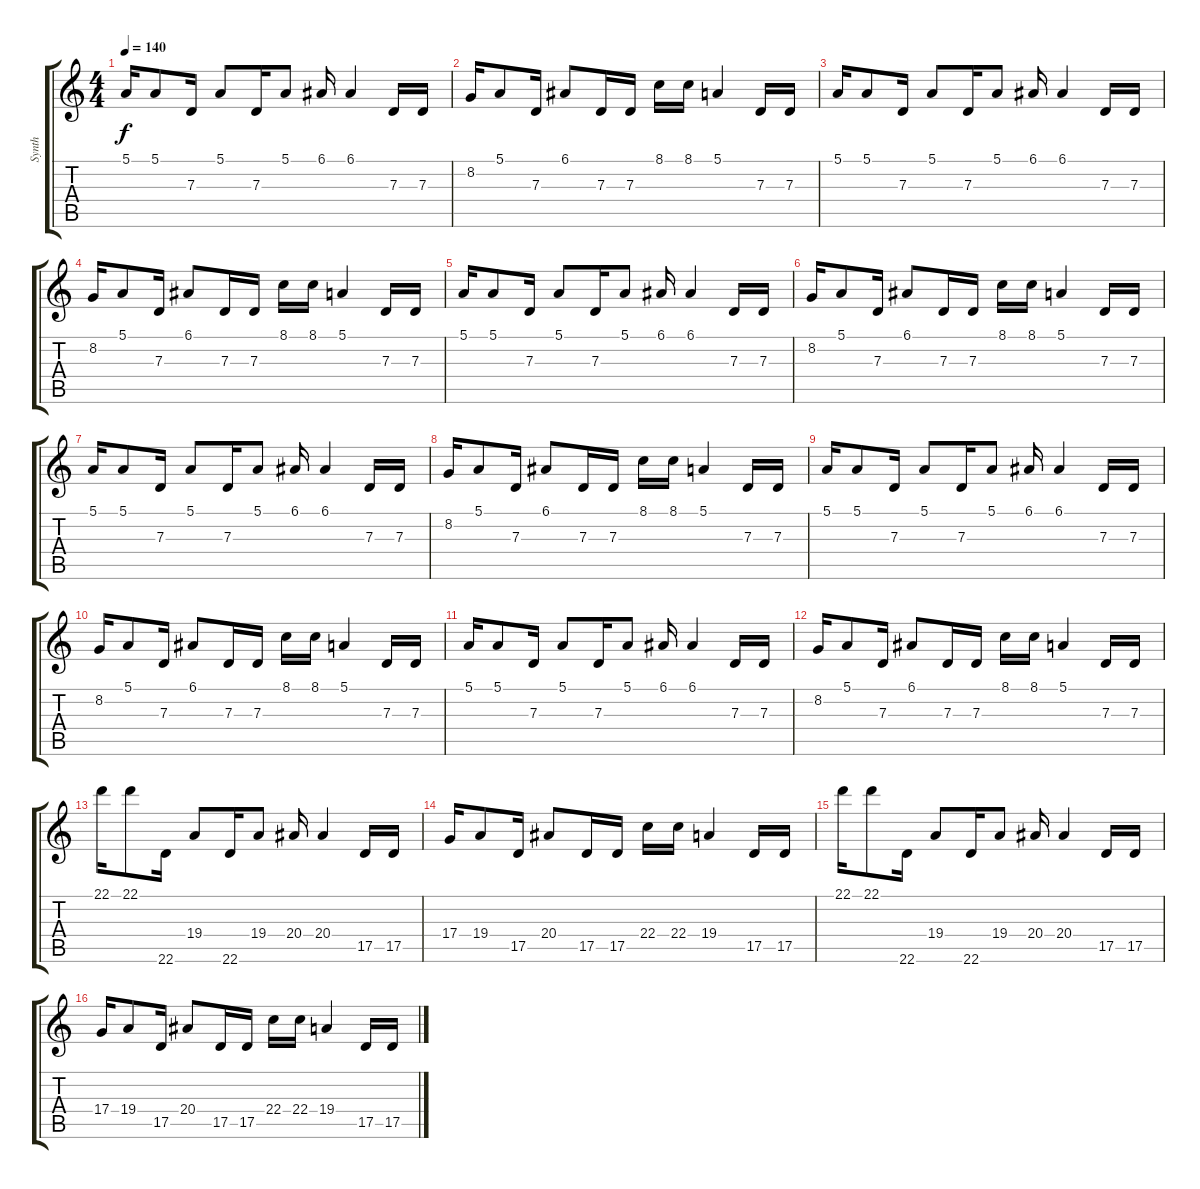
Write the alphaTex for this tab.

\track ("Synth" "Synth") {instrument lead5charang}
\staff {score tabs}
\tuning (E4 B3 G3 D3 A2 E2) {hide}
\ts (4 4)
\tempo 140
\clef g2
\ks c
5.1.16{dy f} 5.1.8 7.3.16 5.1.8 7.3.16 5.1.8 6.1.16 6.1.4 7.3.16 7.3.16 |
8.2.16 5.1.8 7.3.16 6.1.8 7.3.16 7.3.16 8.1.16 8.1.16 5.1.4 7.3.16 7.3.16 |
5.1.16 5.1.8 7.3.16 5.1.8 7.3.16 5.1.8 6.1.16 6.1.4 7.3.16 7.3.16 |
8.2.16 5.1.8 7.3.16 6.1.8 7.3.16 7.3.16 8.1.16 8.1.16 5.1.4 7.3.16 7.3.16 |
5.1.16 5.1.8 7.3.16 5.1.8 7.3.16 5.1.8 6.1.16 6.1.4 7.3.16 7.3.16 |
8.2.16 5.1.8 7.3.16 6.1.8 7.3.16 7.3.16 8.1.16 8.1.16 5.1.4 7.3.16 7.3.16 |
5.1.16 5.1.8 7.3.16 5.1.8 7.3.16 5.1.8 6.1.16 6.1.4 7.3.16 7.3.16 |
8.2.16 5.1.8 7.3.16 6.1.8 7.3.16 7.3.16 8.1.16 8.1.16 5.1.4 7.3.16 7.3.16 |
5.1.16 5.1.8 7.3.16 5.1.8 7.3.16 5.1.8 6.1.16 6.1.4 7.3.16 7.3.16 |
8.2.16 5.1.8 7.3.16 6.1.8 7.3.16 7.3.16 8.1.16 8.1.16 5.1.4 7.3.16 7.3.16 |
5.1.16 5.1.8 7.3.16 5.1.8 7.3.16 5.1.8 6.1.16 6.1.4 7.3.16 7.3.16 |
8.2.16 5.1.8 7.3.16 6.1.8 7.3.16 7.3.16 8.1.16 8.1.16 5.1.4 7.3.16 7.3.16 |
22.1.16{volume 14 balance 12 instrument lead1square} 22.1.8 22.6.16 19.4.8 22.6.16 19.4.8 20.4.16 20.4.4 17.5.16 17.5.16 |
17.4.16 19.4.8 17.5.16 20.4.8 17.5.16 17.5.16 22.4.16 22.4.16 19.4.4 17.5.16 17.5.16 |
22.1.16 22.1.8 22.6.16 19.4.8 22.6.16 19.4.8 20.4.16 20.4.4 17.5.16 17.5.16 |
17.4.16 19.4.8 17.5.16 20.4.8 17.5.16 17.5.16 22.4.16 22.4.16 19.4.4 17.5.16 17.5.16
